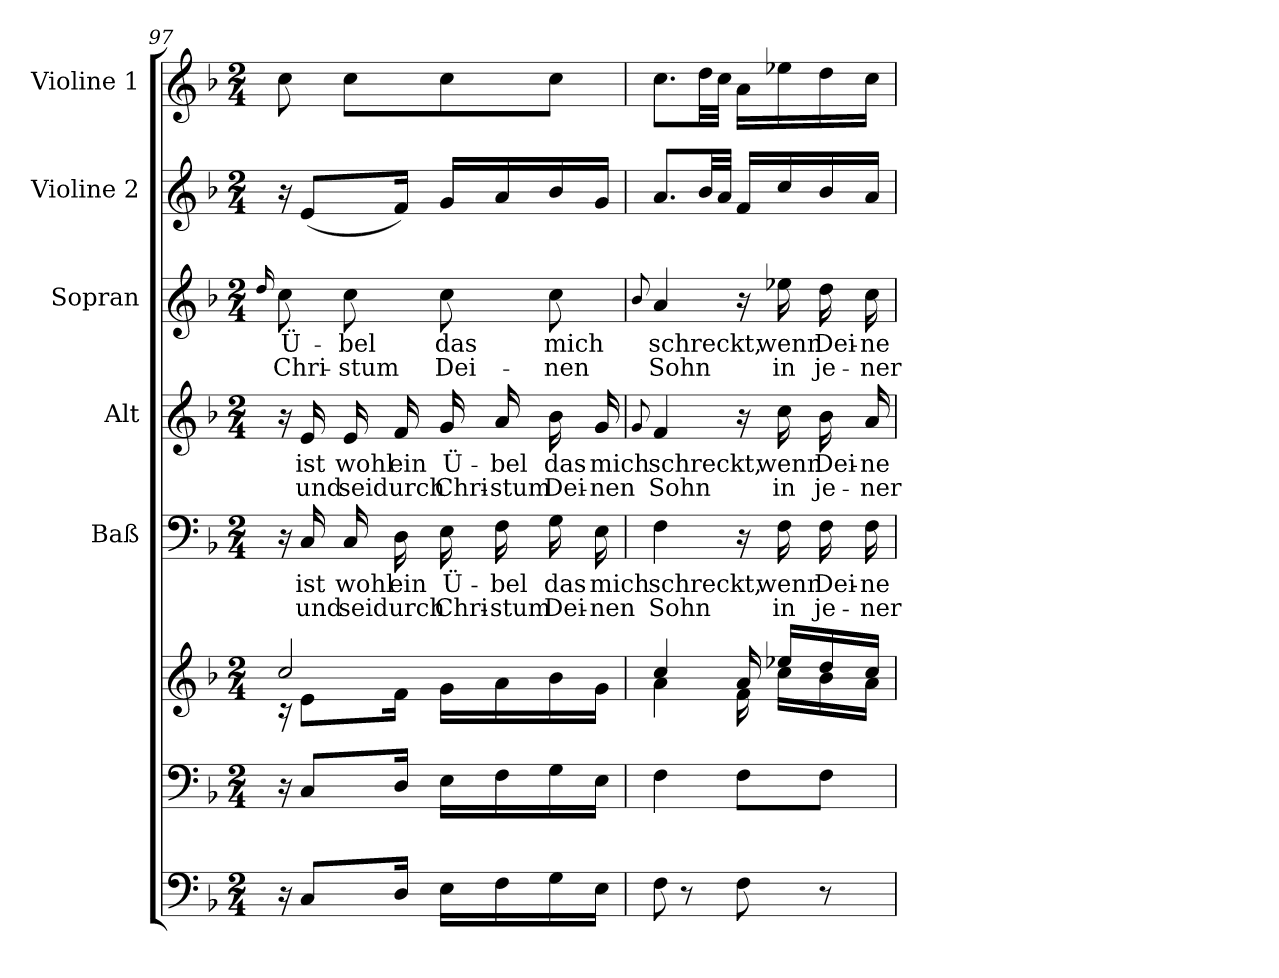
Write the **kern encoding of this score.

**kern	**kern	**kern	**kern	**text	**text	**kern	**text	**text	**kern	**text	**text	**kern	**kern
*part7	*part6	*part6	*part5	*part5	*part5	*part4	*part4	*part4	*part3	*part3	*part3	*part2	*part1
*staff8	*staff7	*staff6	*staff5	*staff5	*staff5	*staff4	*staff4	*staff4	*staff3	*staff3	*staff3	*staff2	*staff1
*	*	*	*I"Baß	*	*	*I"Alt	*	*	*I"Sopran	*	*	*I"Violine 2	*I"Violine 1
*	*	*	*	*	*	*	*	*	*	*	*	*I'Vln	*I'Vln
*clefF4	*clefF4	*clefG2	*clefF4	*	*	*clefG2	*	*	*clefG2	*	*	*clefG2	*clefG2
*ITrd7c12	*	*	*	*	*	*	*	*	*	*	*	*	*
*k[b-]	*k[b-]	*k[b-]	*k[b-]	*	*	*k[b-]	*	*	*k[b-]	*	*	*k[b-]	*k[b-]
*F:	*F:	*F:	*F:	*	*	*F:	*	*	*F:	*	*	*F:	*F:
*M2/4	*M2/4	*M2/4	*M2/4	*	*	*M2/4	*	*	*M2/4	*	*	*M2/4	*M2/4
=97	=97	=97	=97	=97	=97	=97	=97	=97	=97	=97	=97	=97	=97
.	.	.	.	.	.	.	.	.	16qqdd/	.	.	.	.
*	*	*^	*	*	*	*	*	*	*	*	*	*	*
!	!	!	!	!	!	!	!	!	!	!	!LO:LY:b	!LO:LY:b	!	!
16r	16r	2cc/	16rc	16r	.	.	16r	.	.	8cc\	Ü-	Chri-	16r	8cc\
!	!	!	!	!	!LO:LY:b	!LO:LY:b	!	!LO:LY:b	!LO:LY:b	!	!	!	!	!
8CC/L	8C/L	.	8e\L	16C/	ist	und	16e/	ist	und	.	.	.	(<8e/L	.
!	!	!	!	!	!LO:LY:b	!LO:LY:b	!	!LO:LY:b	!LO:LY:b	!	!LO:LY:b	!LO:LY:b	!	!
.	.	.	.	16C/	wohl	sei	16e/	wohl	sei	8cc\	-bel	-stum	.	8cc\L
!	!	!	!	!	!LO:LY:b	!LO:LY:b	!	!LO:LY:b	!LO:LY:b	!	!	!	!	!
16DD/Jk	16D/Jk	.	16f\Jk	16D\	ein	durch	16f/	ein	durch	.	.	.	16f/Jk)	.
!	!	!	!	!	!LO:LY:b	!LO:LY:b	!	!LO:LY:b	!LO:LY:b	!	!LO:LY:b	!LO:LY:b	!	!
16EE\LL	16E\LL	.	16g\LL	16E\	Ü-	Chri-	16g/	Ü-	Chri-	8cc\	das	Dei-	16g/LL	8cc\
!	!	!	!	!	!LO:LY:b	!LO:LY:b	!	!LO:LY:b	!LO:LY:b	!	!	!	!	!
16FF\	16F\	.	16a\	16F\	-bel	-stum	16a/	-bel	-stum	.	.	.	16a/	.
!	!	!	!	!	!LO:LY:b	!LO:LY:b	!	!LO:LY:b	!LO:LY:b	!	!LO:LY:b	!LO:LY:b	!	!
16GG\	16G\	.	16b-\	16G\	das	Dei-	16b-\	das	Dei-	8cc\	mich	-nen	16b-/	8cc\J
!	!	!	!	!	!LO:LY:b	!LO:LY:b	!	!LO:LY:b	!LO:LY:b	!	!	!	!	!
16EE\JJ	16E\JJ	.	16g\JJ	16E\	mich	-nen	16g/	mich	-nen	.	.	.	16g/JJ	.
!!LO:PB:g=z
=98	=98	=98	=98	=98	=98	=98	=98	=98	=98	=98	=98	=98	=98	=98
.	.	.	.	.	.	.	8qqg/	.	.	8qqb-/	.	.	.	.
!	!	!	!	!	!LO:LY:b	!LO:LY:b	!	!LO:LY:b	!LO:LY:b	!	!LO:LY:b	!LO:LY:b	!	!
8FF\	4F\	4cc/	4a\	4F\	schreckt,	Sohn	4f/	schreckt,	Sohn	4a/	schreckt,	Sohn	8.a/L	8.cc\L
8r	.	.	.	.	.	.	.	.	.	.	.	.	.	.
.	.	.	.	.	.	.	.	.	.	.	.	.	32b-/LL	32dd\LL
.	.	.	.	.	.	.	.	.	.	.	.	.	32a/JJJ	32cc\JJJ
8FF\	8F\L	16a/	16f\	16r	.	.	16r	.	.	16r	.	.	16f/LL	16a\LL
!	!	!	!	!	!LO:LY:b	!LO:LY:b	!	!LO:LY:b	!LO:LY:b	!	!LO:LY:b	!LO:LY:b	!	!
.	.	16ee-X/LL	16cc\LL	16F\	wenn	in	16cc\	wenn	in	16ee-X\	wenn	in	16cc/	16ee-X\
!	!	!	!	!	!LO:LY:b	!LO:LY:b	!	!LO:LY:b	!LO:LY:b	!	!LO:LY:b	!LO:LY:b	!	!
8r	8F\J	16dd/	16b-\	16F\	Dei-	je-	16b-\	Dei-	je-	16dd\	Dei-	je-	16b-/	16dd\
!	!	!	!	!	!LO:LY:b	!LO:LY:b	!	!LO:LY:b	!LO:LY:b	!	!LO:LY:b	!LO:LY:b	!	!
.	.	16cc/JJ	16a\JJ	16F\	-ne	-ner	16a/	-ne	-ner	16cc\	-ne	-ner	16a/JJ	16cc\JJ
*	*	*v	*v	*	*	*	*	*	*	*	*	*	*	*
=	=	=	=	=	=	=	=	=	=	=	=	=	=
*-	*-	*-	*-	*-	*-	*-	*-	*-	*-	*-	*-	*-	*-
